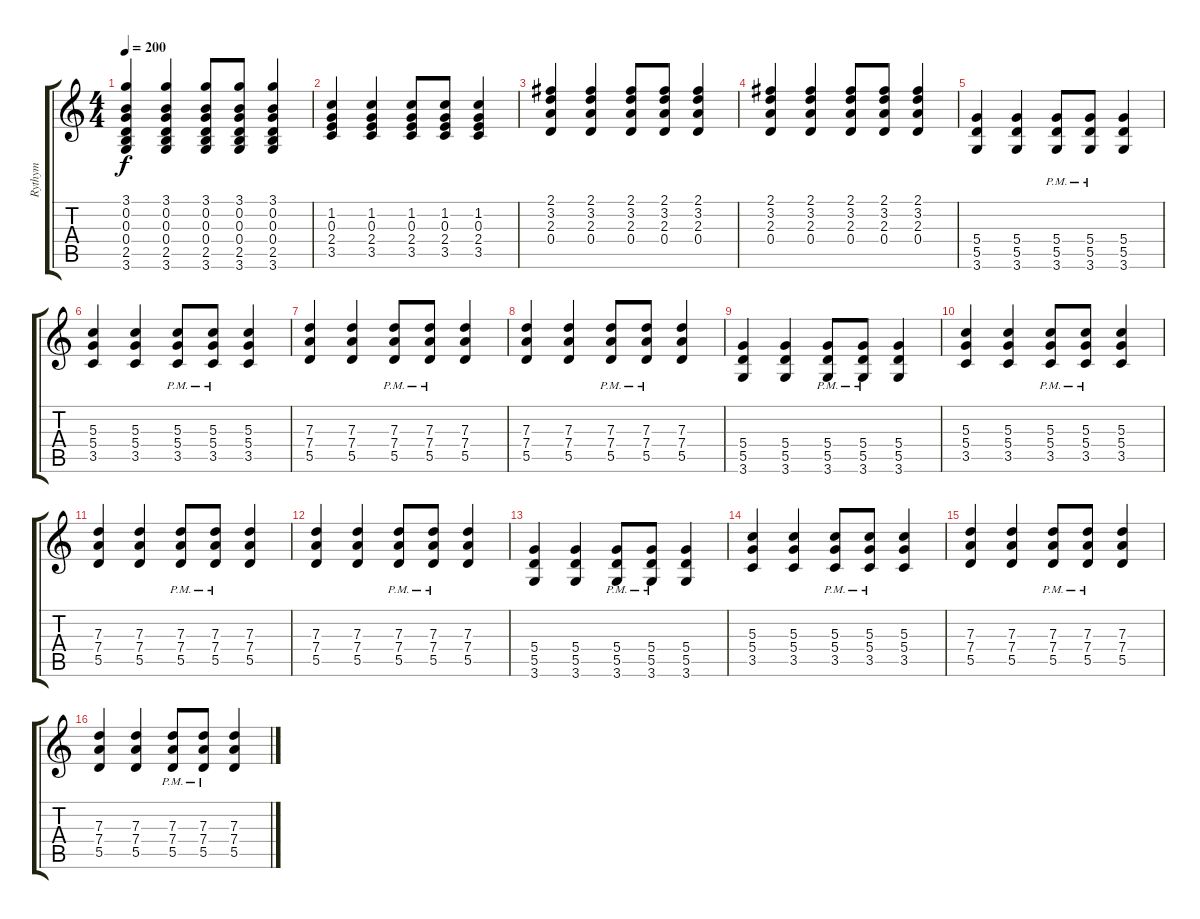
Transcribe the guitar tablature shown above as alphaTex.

\track ("Rythym" "Rythym") {instrument overdrivenguitar}
\staff {score tabs}
\tuning (E4 B3 G3 D3 A2 E2) {hide}
\ts (4 4)
\tempo 200
\clef g2
\ks c
(3.1 0.2 0.3 0.4 2.5 3.6).4{dy f} (3.1 0.2 0.3 0.4 2.5 3.6).4 (3.1 0.2 0.3 0.4 2.5 3.6).8 (3.1 0.2 0.3 0.4 2.5 3.6).8 (3.1 0.2 0.3 0.4 2.5 3.6).4 |
(1.2 0.3 2.4 3.5).4 (1.2 0.3 2.4 3.5).4 (1.2 0.3 2.4 3.5).8 (1.2 0.3 2.4 3.5).8 (1.2 0.3 2.4 3.5).4 |
(2.1 3.2 2.3 0.4).4 (2.1 3.2 2.3 0.4).4 (2.1 3.2 2.3 0.4).8 (2.1 3.2 2.3 0.4).8 (2.1 3.2 2.3 0.4).4 |
(2.1 3.2 2.3 0.4).4 (2.1 3.2 2.3 0.4).4 (2.1 3.2 2.3 0.4).8 (2.1 3.2 2.3 0.4).8 (2.1 3.2 2.3 0.4).4 |
(5.4 5.5 3.6).4 (5.4 5.5 3.6).4 (5.4{pm} 5.5{pm} 3.6{pm}).8 (5.4{pm} 5.5{pm} 3.6{pm}).8 (5.4 5.5 3.6).4 |
(5.3 5.4 3.5).4 (5.3 5.4 3.5).4 (5.3{pm} 5.4{pm} 3.5{pm}).8 (5.3{pm} 5.4{pm} 3.5{pm}).8 (5.3 5.4 3.5).4 |
(7.3 7.4 5.5).4 (7.3 7.4 5.5).4 (7.3{pm} 7.4{pm} 5.5{pm}).8 (7.3{pm} 7.4{pm} 5.5{pm}).8 (7.3 7.4 5.5).4 |
(7.3 7.4 5.5).4 (7.3 7.4 5.5).4 (7.3{pm} 7.4{pm} 5.5{pm}).8 (7.3{pm} 7.4{pm} 5.5{pm}).8 (7.3 7.4 5.5).4 |
(5.4 5.5 3.6).4 (5.4 5.5 3.6).4 (5.4{pm} 5.5{pm} 3.6{pm}).8 (5.4{pm} 5.5{pm} 3.6{pm}).8 (5.4 5.5 3.6).4 |
(5.3 5.4 3.5).4 (5.3 5.4 3.5).4 (5.3{pm} 5.4{pm} 3.5{pm}).8 (5.3{pm} 5.4{pm} 3.5{pm}).8 (5.3 5.4 3.5).4 |
(7.3 7.4 5.5).4 (7.3 7.4 5.5).4 (7.3{pm} 7.4{pm} 5.5{pm}).8 (7.3{pm} 7.4{pm} 5.5{pm}).8 (7.3 7.4 5.5).4 |
(7.3 7.4 5.5).4 (7.3 7.4 5.5).4 (7.3{pm} 7.4{pm} 5.5{pm}).8 (7.3{pm} 7.4{pm} 5.5{pm}).8 (7.3 7.4 5.5).4 |
(5.4 5.5 3.6).4 (5.4 5.5 3.6).4 (5.4{pm} 5.5{pm} 3.6{pm}).8 (5.4{pm} 5.5{pm} 3.6{pm}).8 (5.4 5.5 3.6).4 |
(5.3 5.4 3.5).4 (5.3 5.4 3.5).4 (5.3{pm} 5.4{pm} 3.5{pm}).8 (5.3{pm} 5.4{pm} 3.5{pm}).8 (5.3 5.4 3.5).4 |
(7.3 7.4 5.5).4 (7.3 7.4 5.5).4 (7.3{pm} 7.4{pm} 5.5{pm}).8 (7.3{pm} 7.4{pm} 5.5{pm}).8 (7.3 7.4 5.5).4 |
(7.3 7.4 5.5).4 (7.3 7.4 5.5).4 (7.3{pm} 7.4{pm} 5.5{pm}).8 (7.3{pm} 7.4{pm} 5.5{pm}).8 (7.3 7.4 5.5).4
